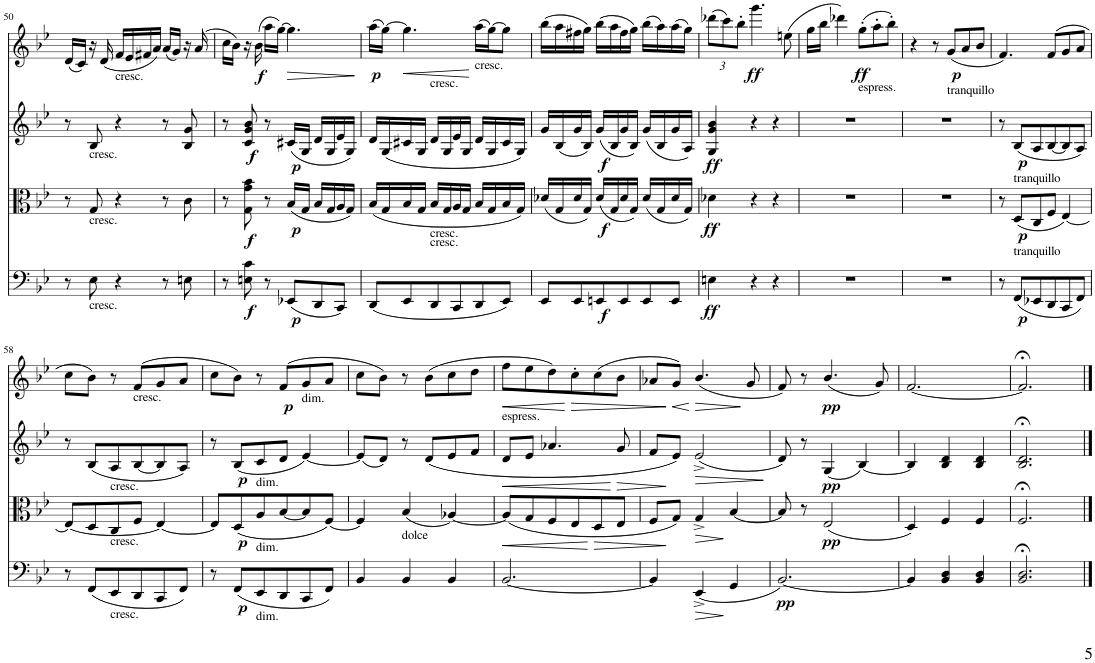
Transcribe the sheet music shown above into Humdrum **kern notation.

**kern	**dynam	**kern	**dynam	**kern	**dynam	**kern	**dynam
*part4	*part4	*part3	*part3	*part2	*part2	*part1	*part1
*staff4	*staff4	*staff3	*staff3	*staff2	*staff2	*staff1	*staff1
*I"Sampler	*	*I"Sampler	*	*I"Sampler	*	*I"Sampler	*
*I'Samp	*	*I'Samp	*	*I'Samp	*	*I'Samp	*
!!LO:PB:g=z
*clefF4	*	*clefC3	*	*clefG2	*	*clefG2	*
*k[b-e-]	*	*k[b-e-]	*	*k[b-e-]	*	*k[b-e-]	*
*M3/4	*	*M3/4	*	*M3/4	*	*M3/4	*
=50	=50	=50	=50	=50	=50	=50	=50
8r	.	8r	.	8r	.	(16d/LL	.
.	.	.	.	.	.	16c/JJ)	.
!	!	!	!	!LO:TX:b:t=cresc.	!	!	!
!	!	!LO:TX:b:t=cresc.	!	!	!	!	!
!LO:TX:b:t=cresc.	!	!	!	!	!	!	!
8E-\	.	8G/	.	8B-/	.	16r	.
.	.	.	.	.	.	(16d/	.
!	!	!	!	!	!	!LO:TX:b:t=cresc.	!
4r	.	4r	.	4r	.	16f/LL	.
.	.	.	.	.	.	16e-/	.
.	.	.	.	.	.	16f#X/	.
.	.	.	.	.	.	16a/JJ)	.
8r	.	8r	.	8r	.	(16a/LL	.
.	.	.	.	.	.	16g/JJ)	.
8En\	.	8c\	.	8B-/ 8g/	.	16r	.
.	.	.	.	.	.	(16a/	.
=51	=51	=51	=51	=51	=51	=51	=51
8r	.	8r	.	8r	.	16cc\LL	.
.	.	.	.	.	.	16b-\JJ)	.
!	!LO:DY:b	!	!LO:DY:b	!	!LO:DY:b	!	!
8En\ 8c\	f	8G\ 8g\ 8b-\	f	8c/ 8g/ 8b-/	f	16r	.
!	!	!	!	!	!	!	!LO:DY:b
.	.	.	.	.	.	(16b-\	f
8r	.	8r	.	8r	.	16aa\LL	.
.	.	.	.	.	.	[16gg\JJ)	.
!	!LO:DY:b	!	!LO:DY:b	!	!LO:DY:b	!	!LO:HP:b
(8EE-X/L	p	(16B-/LL	p	(16c#X/LL	p	4.gg\]	>
.	.	16G/JJ	.	16G/JJ	.	.	.
8DD/	.	16B-/LL	.	16d/LL	.	.	.
.	.	16G/	.	16G/	.	.	.
8CC/J)	.	16A/	.	16e-/	.	.	.
.	.	16G/JJ)	.	16G/JJ)	.	.	.
.	.	.	.	.	.	.	]
=52	=52	=52	=52	=52	=52	=52	=52
!	!	!	!	!	!	!	!LO:DY:b
(8DD/L	.	(16B-/LL	.	16d/LL	.	(16aa\LL	p
.	.	16G/	.	(16G/	.	[16gg\JJ)	.
!	!	!	!	!	!	!	!LO:HP:b
8EE-/	.	16B-/	.	16c#X/	.	4.gg\]	<
.	.	16G/JJ	.	16G/JJ	.	.	.
!	!	!	!	!LO:TX:a:t=cresc.	!	!	!
!	!	!LO:TX:b:t=cresc.	!	!	!	!	!
!LO:TX:a:t=cresc.	!	!	!	!	!	!	!
8DD/	.	16B-/LL	.	16d/LL	.	.	.
.	.	16G/	.	16G/	.	.	.
8CC/	.	16A/	.	16e-/	.	.	.
.	.	16G/JJ	.	16G/JJ	.	.	.
!	!	!	!	!	!	!LO:TX:b:t=cresc.	!
8DD/	.	16B-/LL	.	16d/LL	.	(16aa\LL	[
.	.	16G/	.	16G/	.	[16gg\J)	.
8EE-/J)	.	16B-/	.	16c#/	.	8gg\J]	.
.	.	16G/JJ)	.	16G/JJ)	.	.	.
=53	=53	=53	=53	=53	=53	=53	=53
8EE-/L	.	(16d-X/LL	.	16g/LL	.	(16bb-\LL	.
.	.	16G/	.	(16B-/	.	16aa\	.
8EE-/	.	16d-/	.	16g/	.	16ff#X\	.
.	.	16G/JJ)	.	16B-/JJ)	.	16gg\JJ)	.
!	!LO:DY:b	!	!LO:DY:b	!	!LO:DY:b	!	!
8EEn/	f	(16d-/LL	f	(16g/LL	f	(16bb-\LL	.
.	.	16G/	.	16B-/	.	16aa\	.
8EE/	.	16d-/	.	16g/	.	16ff#\	.
.	.	16G/JJ)	.	16B-/JJ)	.	16gg\JJ)	.
8EE/	.	(16d-/LL	.	(16g/LL	.	(16bb-\LL	.
.	.	16G/	.	16B-/	.	16aa\)	.
8EE/J	.	16d-/	.	16g/	.	(16aa\	.
.	.	16G/JJ)	.	16A/JJ)	.	16gg\JJ)	.
=54	=54	=54	=54	=54	=54	=54	=54
*	*	*	*	*	*	*Xbrackettup	*
!	!LO:DY:b	!	!LO:DY:b	!	!LO:DY:b	!	!
4En\	ff	4d-X\	ff	4G/ 4g/ 4b-/	ff	(12ddd-X\L	.
.	.	.	.	.	.	12ccc\)	.
.	.	.	.	.	.	12bb-'\J	.
!	!	!	!	!	!	!	!LO:DY:b
4r	.	4r	.	4r	.	4.ggg\	ff
4r	.	4r	.	4r	.	.	.
.	.	.	.	.	.	(8een\	.
=55	=55	=55	=55	=55	=55	=55	=55
2.r	.	2.r	.	2.r	.	16gg\LL	.
.	.	.	.	.	.	16bb-\JJ	.
.	.	.	.	.	.	4ddd-X\)	.
!	!	!	!	!	!	!LO:TX:b:t=espress.	!
!	!	!	!	!	!	!	!LO:DY:b
.	.	.	.	.	.	(8gg'\L	ff
.	.	.	.	.	.	8aa'\	.
.	.	.	.	.	.	8bb-'\J)	.
=56	=56	=56	=56	=56	=56	=56	=56
2.r	.	2.r	.	2.r	.	4r	.
.	.	.	.	.	.	8r	.
!	!	!	!	!	!	!LO:TX:b:t=tranquillo	!
!	!	!	!	!	!	!	!LO:DY:b
.	.	.	.	.	.	(8g/L	p
.	.	.	.	.	.	8a/	.
.	.	.	.	.	.	8b-/J	.
=57	=57	=57	=57	=57	=57	=57	=57
8r	.	8r	.	8r	.	4.f/)	.
!	!	!	!	!LO:TX:b:t=tranquillo	!	!	!
!	!	!LO:TX:b:t=tranquillo	!	!	!	!	!
!	!LO:DY:b	!	!LO:DY:b	!	!LO:DY:b	!	!
(8FF/L	p	(8D/L	p	(8B-/L	p	.	.
8EE-X/	.	8C/	.	8A/	.	.	.
8DD/	.	8F/J	.	[8B-/	.	(8f/L	.
8CC/	.	[4E-/)	.	8B-/]	.	8g/	.
8FF/J)	.	.	.	8A/J)	.	8a/J	.
!!LO:LB:g=z
=58	=58	=58	=58	=58	=58	=58	=58
8r	.	8E-/L_	.	8r	.	8cc\L	.
(8FF/L	.	8D/	.	(8B-/L	.	8b-\J)	.
!	!	!	!	!LO:TX:b:t=cresc.	!	!	!
!	!	!LO:TX:b:t=cresc.	!	!	!	!	!
!LO:TX:b:t=cresc.	!	!	!	!	!	!	!
8EE-/	.	8C/	.	8A/	.	8r	.
!	!	!	!	!	!	!LO:TX:b:t=cresc.	!
8DD/	.	8F/J	.	[8B-/	.	(8f/L	.
8CC/	.	4E-/_	.	8B-/]	.	8g/	.
8FF/J)	.	.	.	8A/J)	.	8a/J	.
=59	=59	=59	=59	=59	=59	=59	=59
8r	.	8E-/L]	.	8r	.	8cc\L	.
!	!LO:DY:b	!	!LO:DY:b	!	!LO:DY:b	!	!
(8FF/L	p	(8D/	p	(8B-/L	p	8b-\J)	.
!	!	!	!	!LO:TX:b:t=dim.	!	!	!
!	!	!LO:TX:b:t=dim.	!	!	!	!	!
!LO:TX:b:t=dim.	!	!	!	!	!	!	!
8EE-/	.	8A/	.	8c/	.	8r	.
!	!	!	!	!	!	!	!LO:DY:b
8DD/	.	[8B-/	.	8d/J	.	(8f/L	p
!	!	!	!	!	!	!LO:TX:b:t=dim.	!
8CC/	.	8B-/]	.	[4e-/)	.	8g/	.
8FF/J)	.	[8F/J)	.	.	.	8a/J	.
=60	=60	=60	=60	=60	=60	=60	=60
4BB-/	.	4F/]	.	(8e-/L]	.	8cc\L	.
.	.	.	.	8d/J)	.	8b-\J)	.
!	!	!LO:TX:b:t=dolce	!	!	!	!	!
4BB-/	.	(4B-/	.	8r	.	8r	.
.	.	.	.	(8d/L	.	(8b-\L	.
4BB-/	.	[4A-X/)	.	8e-/	.	8cc\	.
.	.	.	.	8f/J	.	8dd\J	.
=61	=61	=61	=61	=61	=61	=61	=61
!	!	!	!	!	!	!LO:TX:b:t=espress.	!
!	!	!	!LO:HP:b	!	!LO:HP:b	!	!LO:HP:b
[2.BB-/	.	(8A-/L]	<	8d/L	<	8ff\L	<
.	.	8G/	.	8e-/J	.	8ee-\	.
.	.	8F/	.	4.a-X/	.	8dd\)	.
!	!	!	!	!	!	!	!LO:HP:n=1:b
.	.	8E-/	.	.	.	8cc'\	[ >
!	!	!	!LO:HP:n=1:b	!	!	!	!
.	.	8D/	[ >	.	.	(8cc\	.
!	!	!	!	!	!LO:HP:n=1:b	!	!
.	.	8E-/J	.	8g/	[ >	8b-\J	.
=62	=62	=62	=62	=62	=62	=62	=62
4BB-/]	.	8F/L	.	8f/L	.	8a-X/L	.
!	!	!	!	!	!	!	!LO:HP:n=1:b
.	.	8G/J)	]	8e-/J)	]	8g/J)	] <
!	!LO:HP:b	!	!LO:HP:b	!	!LO:HP:b	!	!LO:HP:n=1:b
(4EE-^/	>	4G^/	>	(2e-^/	>	(4.b-/	[ >
4GG/	]	[4B-/	]	.	.	.	.
.	.	.	.	.	.	8g/	]
.	.	.	.	.	]	.	.
=63	=63	=63	=63	=63	=63	=63	=63
!	!LO:DY:b	!	!	!	!	!	!
[2.BB-/)	pp	8B-/]	.	8d/)	.	8f/)	.
.	.	8r	.	8r	.	8r	.
!	!	!	!LO:DY:b	!	!LO:DY:b	!	!LO:DY:b
.	.	(2E-/	pp	(4G/	pp	(4.b-/	pp
.	.	.	.	[4B-/)	.	.	.
.	.	.	.	.	.	8g/)	.
=64	=64	=64	=64	=64	=64	=64	=64
4BB-/]	.	4D/)	.	4B-/]	.	[2.f/	.
4BB-/ 4D/	.	4F/	.	4B-/ 4d/	.	.	.
4BB-/ 4D/	.	4F/	.	4B-/ 4d/	.	.	.
=65	=65	=65	=65	=65	=65	=65	=65
2.BB-/;< 2.D/;<	.	2.F;</	.	2.B-/;< 2.d/;<	.	2.f;</]	.
==	==	==	==	==	==	==	==
*-	*-	*-	*-	*-	*-	*-	*-
